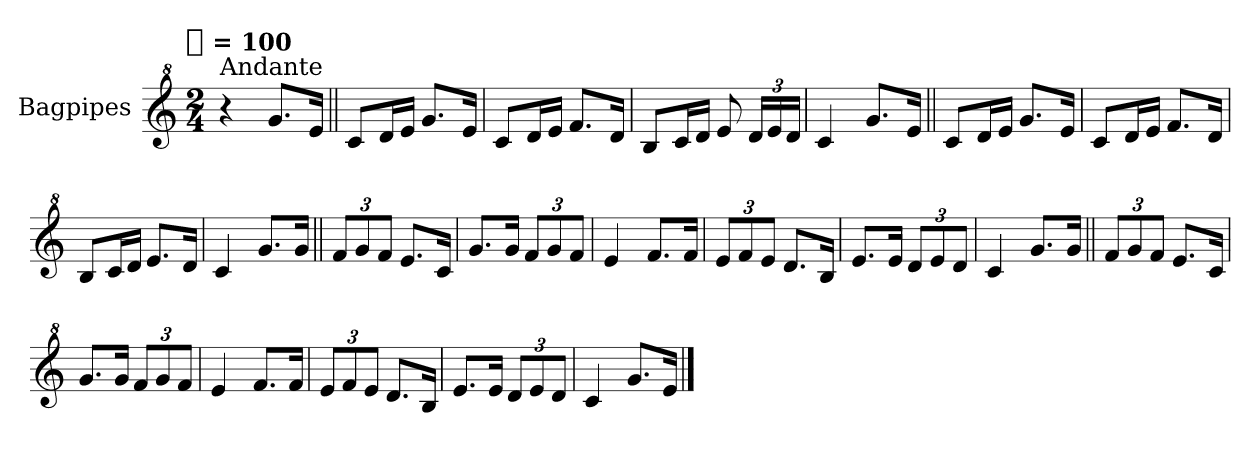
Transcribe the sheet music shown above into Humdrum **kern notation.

**kern
*part1
*staff1
*I"Bagpipes
*I'Bag
*clefG^2
*k[]
!!LO:TX:omd:t=[quarter] = 100
*M2/4
*MM100
=1
!LO:TX:a:t=Andante
4r
8.ggL
16eeJk
=||
8ccL
16ddL
16eeJJ
8.ggL
16eeJk
=
8ccL
16ddL
16eeJJ
8.ffL
16ddJk
=
8bL
16ccL
16ddJJ
8ee
24ddLL
24ee
24ddJJ
=
4cc
8.ggL
16eeJk
=||
8ccL
16ddL
16eeJJ
8.ggL
16eeJk
=
8ccL
16ddL
16eeJJ
8.ffL
16ddJk
=
8bL
16ccL
16ddJJ
8.eeL
16ddJk
=
4cc
8.ggL
16ggJk
=||
12ffL
12gg
12ffJ
8.eeL
16ccJk
=
8.ggL
16ggJk
12ffL
12gg
12ffJ
=
4ee
8.ffL
16ffJk
=
12eeL
12ff
12eeJ
8.ddL
16bJk
=
8.eeL
16eeJk
12ddL
12ee
12ddJ
=
4cc
8.ggL
16ggJk
=||
12ffL
12gg
12ffJ
8.eeL
16ccJk
=
8.ggL
16ggJk
12ffL
12gg
12ffJ
=
4ee
8.ffL
16ffJk
=
12eeL
12ff
12eeJ
8.ddL
16bJk
=
8.eeL
16eeJk
12ddL
12ee
12ddJ
=
4cc
8.ggL
16eeJk
==
*-
